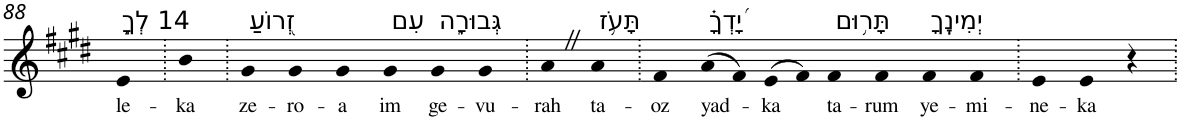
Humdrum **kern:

**kern	**text
*part1	*part1
*staff1	*staff1
*I"Piano	*
*I'Pno	*
!!LO:PB:g=z
*clefG2	*
*k[f#c#g#d#]	*
*E:	*
=88	=88
!LO:TX:a:t=14 לְךָ֣	!
!	!LO:LY:b
4e	le-
=89.	=89.
!	!LO:LY:b
4b	-ka
=90.	=90.
!LO:TX:a:t=זְ֭רוֹעַ	!
!	!LO:LY:b
4g#	ze-
!	!LO:LY:b
4g#	-ro-
!	!LO:LY:b
4g#	-a
!LO:TX:a:t=עִם	!
!	!LO:LY:b
4g#	im
!LO:TX:a:t=גְּבוּרָ֑ה	!
!	!LO:LY:b
4g#	ge-
!	!LO:LY:b
4g#	-vu-
=91.	=91.
!	!LO:LY:b
4aZ	-rah
!LO:TX:a:t=תָּעֹ֥ז	!
!	!LO:LY:b
4a	ta-
=92.	=92.
!	!LO:LY:b
4f#	-oz
!LO:TX:a:t=יָ֝דְךָ֗	!
!	!LO:LY:b
(>8a	yad-
8f#)	.
!	!LO:LY:b
(>8e	-ka
8f#)	.
!LO:TX:a:t=תָּר֥וּם	!
!	!LO:LY:b
4f#	ta-
!	!LO:LY:b
4f#	-rum
!LO:TX:a:t=יְמִינֶֽךָ	!
!	!LO:LY:b
4f#	ye-
!	!LO:LY:b
4f#	-mi-
=93.	=93.
!	!LO:LY:b
4e	-ne-
!	!LO:LY:b
4e	-ka
4r	.
=.	=.
*-	*-
